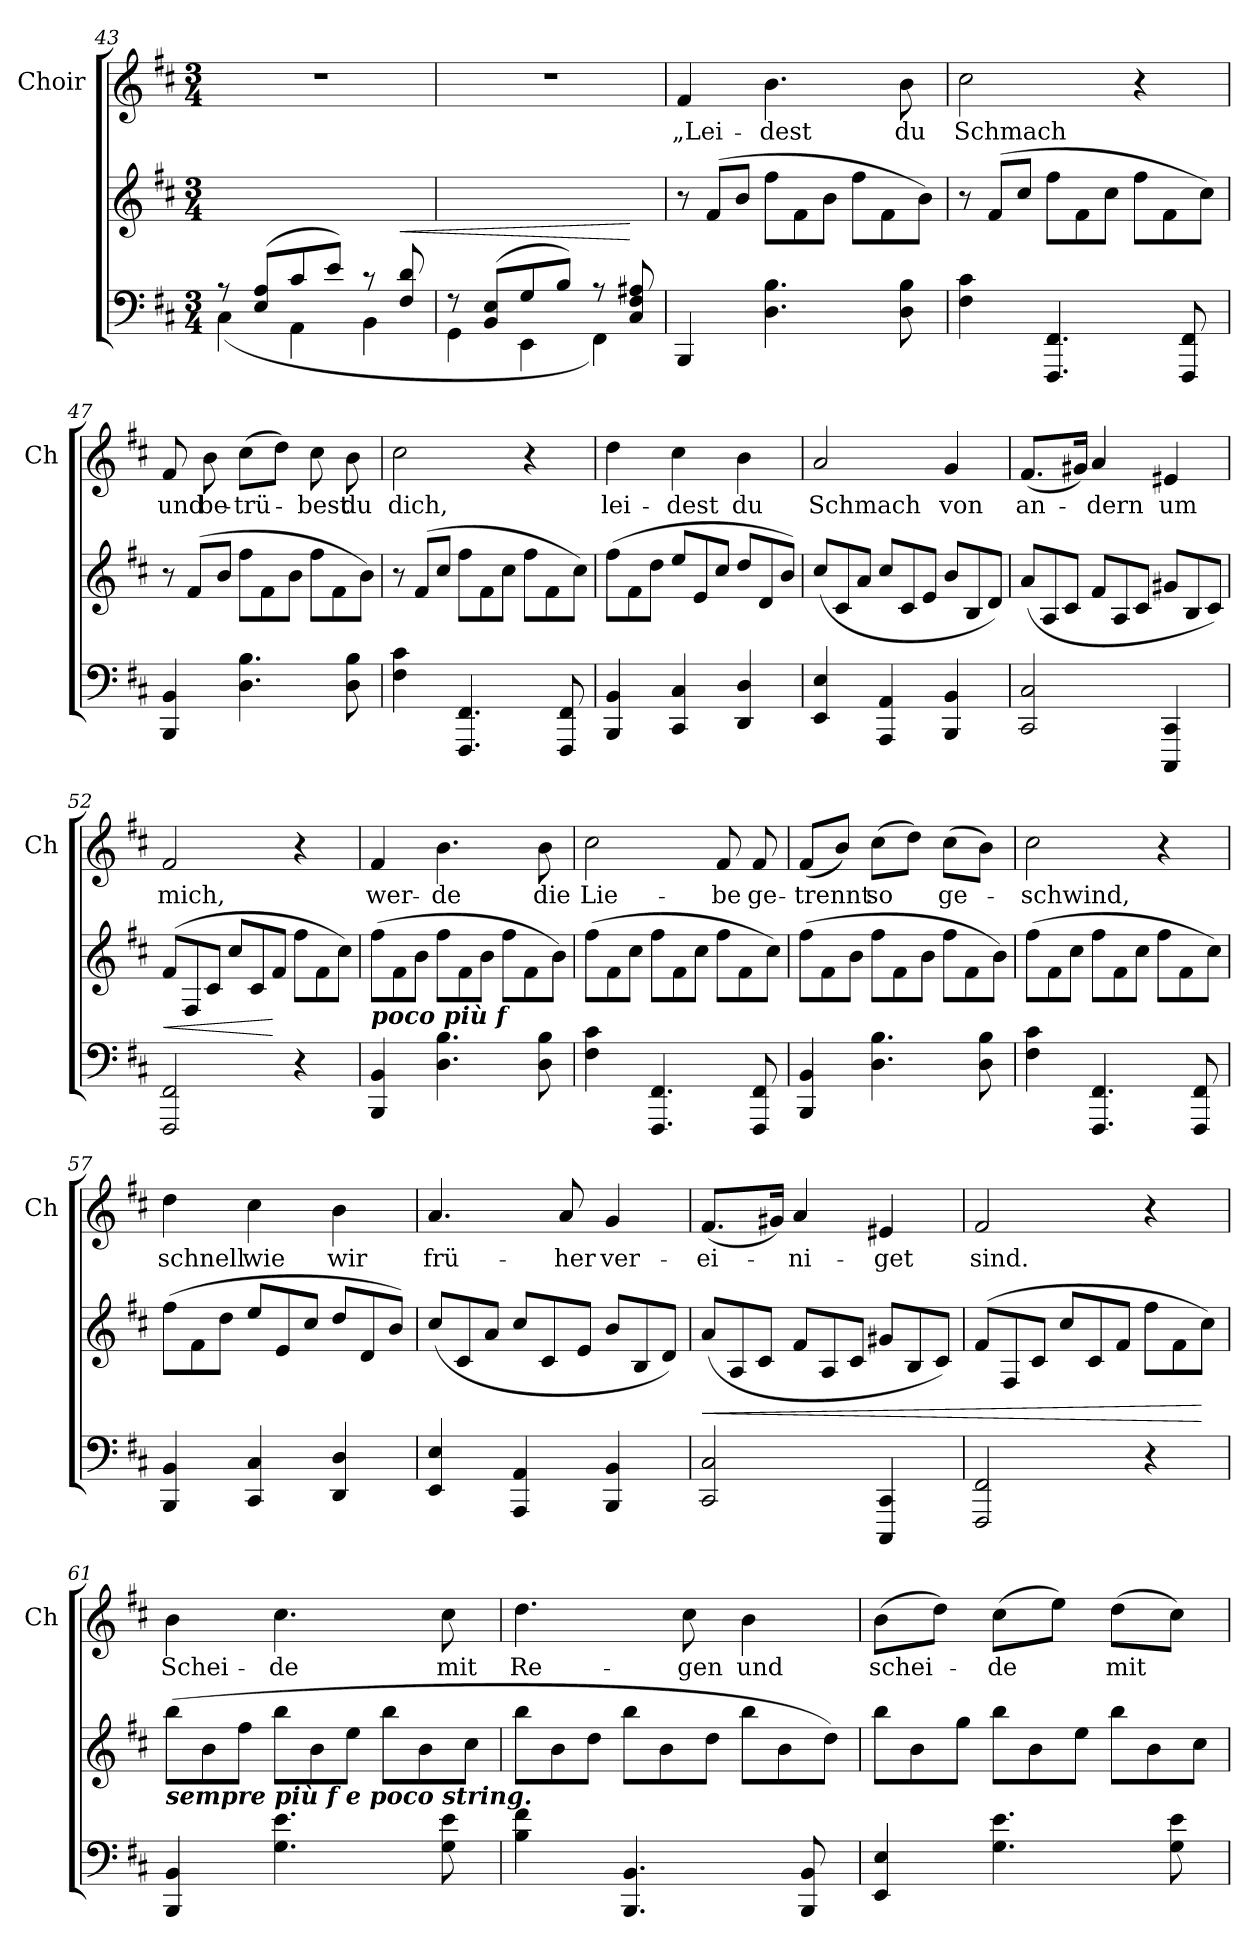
**kern	**kern	**dynam	**kern	**text
*part2	*part2	*part2	*part1	*part1
*staff3	*staff2	*staff2/3	*staff1	*staff1
*	*	*	*I"Choir	*
*	*	*	*I'Ch	*
*clefF4	*clefG2	*	*clefG2	*
*k[f#c#]	*k[f#c#]	*	*k[f#c#]	*
*M3/4	*M3/4	*	*M3/4	*
=43	=43	=43	=43	=43
*^	*	*	*	*
8r	(4C#\	4ryy	.	2.r	.
(8E/ 8A/L	.	.	.	.	.
8c#/	4AA\	2ryy	.	.	.
8e/J)	.	.	.	.	.
8r	4BB\	.	.	.	.
!	!	!	!LO:HP:a=2	!	!
8F#/ 8d/	.	.	<	.	.
=44	=44	=44	=44	=44	=44
8r	4GG\	4ryy	.	2.r	.
(8BB/ 8E/L	.	.	.	.	.
8G/	4EE\	2ryy	.	.	.
8B/J)	.	.	.	.	.
8r	4FF#\)	.	.	.	.
8C#/ 8F#/ 8A#X/	.	.	[	.	.
*v	*v	*	*	*	*
=45	=45	=45	=45	=45
*	*Xtuplet	*	*	*
4BBB/	12r	.	4f#/	„Lei-
.	(12f#/L	.	.	.
.	12b/J	.	.	.
4.D\ 4.B\	12ff#\L	.	4.b\	-dest
.	12f#\	.	.	.
.	12b\J	.	.	.
.	12ff#\L	.	.	.
.	12f#\	.	.	.
8D\ 8B\	.	.	8b\	du
.	12b\J)	.	.	.
=46	=46	=46	=46	=46
4F#\ 4c#\	12r	.	2cc#\	Schmach
.	(12f#/L	.	.	.
.	12cc#/J	.	.	.
4.FFF#/ 4.FF#/	12ff#\L	.	.	.
.	12f#\	.	.	.
.	12cc#\J	.	.	.
.	12ff#\L	.	4r	.
.	12f#\	.	.	.
8FFF#/ 8FF#/	.	.	.	.
.	12cc#\J)	.	.	.
!!LO:LB:g=z
=47	=47	=47	=47	=47
4BBB/ 4BB/	12r	.	8f#/	und
.	(12f#/L	.	.	.
.	.	.	8b\	be-
.	12b/J	.	.	.
4.D\ 4.B\	12ff#\L	.	(8cc#\L	-trü-
.	12f#\	.	.	.
.	.	.	8dd\J)	.
.	12b\J	.	.	.
.	12ff#\L	.	8cc#\	-best
.	12f#\	.	.	.
8D\ 8B\	.	.	8b\	du
.	12b\J)	.	.	.
=48	=48	=48	=48	=48
4F#\ 4c#\	12r	.	2cc#\	dich,
.	(12f#/L	.	.	.
.	12cc#/J	.	.	.
4.FFF#/ 4.FF#/	12ff#\L	.	.	.
.	12f#\	.	.	.
.	12cc#\J	.	.	.
.	12ff#\L	.	4r	.
.	12f#\	.	.	.
8FFF#/ 8FF#/	.	.	.	.
.	12cc#\J)	.	.	.
=49	=49	=49	=49	=49
4BBB/ 4BB/	(12ff#\L	.	4dd\	lei-
.	12f#\	.	.	.
.	12dd\J	.	.	.
4CC#/ 4C#/	12ee/L	.	4cc#\	-dest
.	12e/	.	.	.
.	12cc#/J	.	.	.
4DD/ 4D/	12dd/L	.	4b\	du
.	12d/	.	.	.
.	12b/J)	.	.	.
=50	=50	=50	=50	=50
4EE/ 4E/	(12cc#/L	.	2a/	Schmach
.	12c#/	.	.	.
.	12a/J	.	.	.
4AAA/ 4AA/	12cc#/L	.	.	.
.	12c#/	.	.	.
.	12e/J	.	.	.
4BBB/ 4BB/	12b/L	.	4g/	von
.	12B/	.	.	.
.	12d/J)	.	.	.
!!LO:LB:g=z
=51	=51	=51	=51	=51
2CC#/ 2C#/	(12a/L	.	(8.f#/L	an-
.	12A/	.	.	.
.	12c#/J	.	.	.
.	.	.	16g#X/Jk)	.
.	12f#/L	.	4a/	-dern
.	12A/	.	.	.
.	12c#/J	.	.	.
4CCC#/ 4CC#/	12g#X/L	.	4e#X/	um
.	12B/	.	.	.
.	12c#/J)	.	.	.
=52	=52	=52	=52	=52
!	!	!LO:HP:b	!	!
2FFF#/ 2FF#/	(12f#/L	<	2f#/	mich,
.	12F#/	.	.	.
.	12c#/J	.	.	.
.	12cc#/L	.	.	.
.	12c#/	.	.	.
.	12f#/J	[	.	.
4r	12ff#\L	.	4r	.
.	12f#\	.	.	.
.	12cc#\J)	.	.	.
=53	=53	=53	=53	=53
!LO:TX:a:Bi:t=poco più f	!	!	!	!
4BBB/ 4BB/	(12ff#\L	.	4f#/	wer-
.	12f#\	.	.	.
.	12b\J	.	.	.
4.D\ 4.B\	12ff#\L	.	4.b\	-de
.	12f#\	.	.	.
.	12b\J	.	.	.
.	12ff#\L	.	.	.
.	12f#\	.	.	.
8D\ 8B\	.	.	8b\	die
.	12b\J)	.	.	.
=54	=54	=54	=54	=54
4F#\ 4c#\	(12ff#\L	.	2cc#\	Lie-
.	12f#\	.	.	.
.	12cc#\J	.	.	.
4.FFF#/ 4.FF#/	12ff#\L	.	.	.
.	12f#\	.	.	.
.	12cc#\J	.	.	.
.	12ff#\L	.	8f#/	-be
.	12f#\	.	.	.
8FFF#/ 8FF#/	.	.	8f#/	ge-
.	12cc#\J)	.	.	.
!!LO:PB:g=z
=55	=55	=55	=55	=55
4BBB/ 4BB/	(12ff#\L	.	(8f#/L	-trennt
.	12f#\	.	.	.
.	.	.	8b/J)	.
.	12b\J	.	.	.
4.D\ 4.B\	12ff#\L	.	(8cc#\L	so
.	12f#\	.	.	.
.	.	.	8dd\J)	.
.	12b\J	.	.	.
.	12ff#\L	.	(8cc#\L	ge-
.	12f#\	.	.	.
8D\ 8B\	.	.	8b\J)	.
.	12b\J)	.	.	.
=56	=56	=56	=56	=56
4F#\ 4c#\	(12ff#\L	.	2cc#\	-schwind,
.	12f#\	.	.	.
.	12cc#\J	.	.	.
4.FFF#/ 4.FF#/	12ff#\L	.	.	.
.	12f#\	.	.	.
.	12cc#\J	.	.	.
.	12ff#\L	.	4r	.
.	12f#\	.	.	.
8FFF#/ 8FF#/	.	.	.	.
.	12cc#\J)	.	.	.
=57	=57	=57	=57	=57
4BBB/ 4BB/	(12ff#\L	.	4dd\	schnell
.	12f#\	.	.	.
.	12dd\J	.	.	.
4CC#/ 4C#/	12ee/L	.	4cc#\	wie
.	12e/	.	.	.
.	12cc#/J	.	.	.
4DD/ 4D/	12dd/L	.	4b\	wir
.	12d/	.	.	.
.	12b/J)	.	.	.
=58	=58	=58	=58	=58
4EE/ 4E/	(12cc#/L	.	4.a/	frü-
.	12c#/	.	.	.
.	12a/J	.	.	.
4AAA/ 4AA/	12cc#/L	.	.	.
.	12c#/	.	.	.
.	.	.	8a/	-her
.	12e/J	.	.	.
4BBB/ 4BB/	12b/L	.	4g/	ver-
.	12B/	.	.	.
.	12d/J)	.	.	.
!!LO:LB:g=z
=59	=59	=59	=59	=59
!	!	!LO:HP:b	!	!
2CC#/ 2C#/	(12a/L	<	(8.f#/L	-ei-
.	12A/	.	.	.
.	12c#/J	.	.	.
.	.	.	16g#X/Jk)	.
.	12f#/L	.	4a/	-ni-
.	12A/	.	.	.
.	12c#/J	.	.	.
4CCC#/ 4CC#/	12g#X/L	.	4e#X/	-get
.	12B/	.	.	.
.	12c#/J)	.	.	.
=60	=60	=60	=60	=60
2FFF#/ 2FF#/	(12f#/L	.	2f#/	sind.
.	12F#/	.	.	.
.	12c#/J	.	.	.
.	12cc#/L	.	.	.
.	12c#/	.	.	.
.	12f#/J	.	.	.
4r	12ff#\L	.	4r	.
.	12f#\	.	.	.
.	12cc#\J)	[	.	.
=61	=61	=61	=61	=61
!LO:TX:a:Bi:t=sempre più f e poco string.	!	!	!	!
4BBB/ 4BB/	(12bb\L	.	4b\	Schei-
.	12b\	.	.	.
.	12ff#\J	.	.	.
4.G\ 4.e\	12bb\L	.	4.cc#\	-de
.	12b\	.	.	.
.	12ee\J	.	.	.
.	12bb\L	.	.	.
.	12b\	.	.	.
8G\ 8e\	.	.	8cc#\	mit
.	12cc#\J	.	.	.
=62	=62	=62	=62	=62
4B\ 4f#\	12bb\L	.	4.dd\	Re-
.	12b\	.	.	.
.	12dd\J	.	.	.
4.BBB/ 4.BB/	12bb\L	.	.	.
.	12b\	.	.	.
.	.	.	8cc#\	-gen
.	12dd\J	.	.	.
.	12bb\L	.	4b\	und
.	12b\	.	.	.
8BBB/ 8BB/	.	.	.	.
.	12dd\J)	.	.	.
!!LO:LB:g=z
=63	=63	=63	=63	=63
4EE/ 4E/	12bb\L	.	(8b\L	schei-
.	12b\	.	.	.
.	.	.	8dd\J)	.
.	12gg\J	.	.	.
4.G\ 4.e\	12bb\L	.	(8cc#\L	-de
.	12b\	.	.	.
.	.	.	8ee\J)	.
.	12ee\J	.	.	.
.	12bb\L	.	(8dd\L	mit
.	12b\	.	.	.
8G\ 8e\	.	.	8cc#\J)	.
.	12cc#\J	.	.	.
=	=	=	=	=
*-	*-	*-	*-	*-
